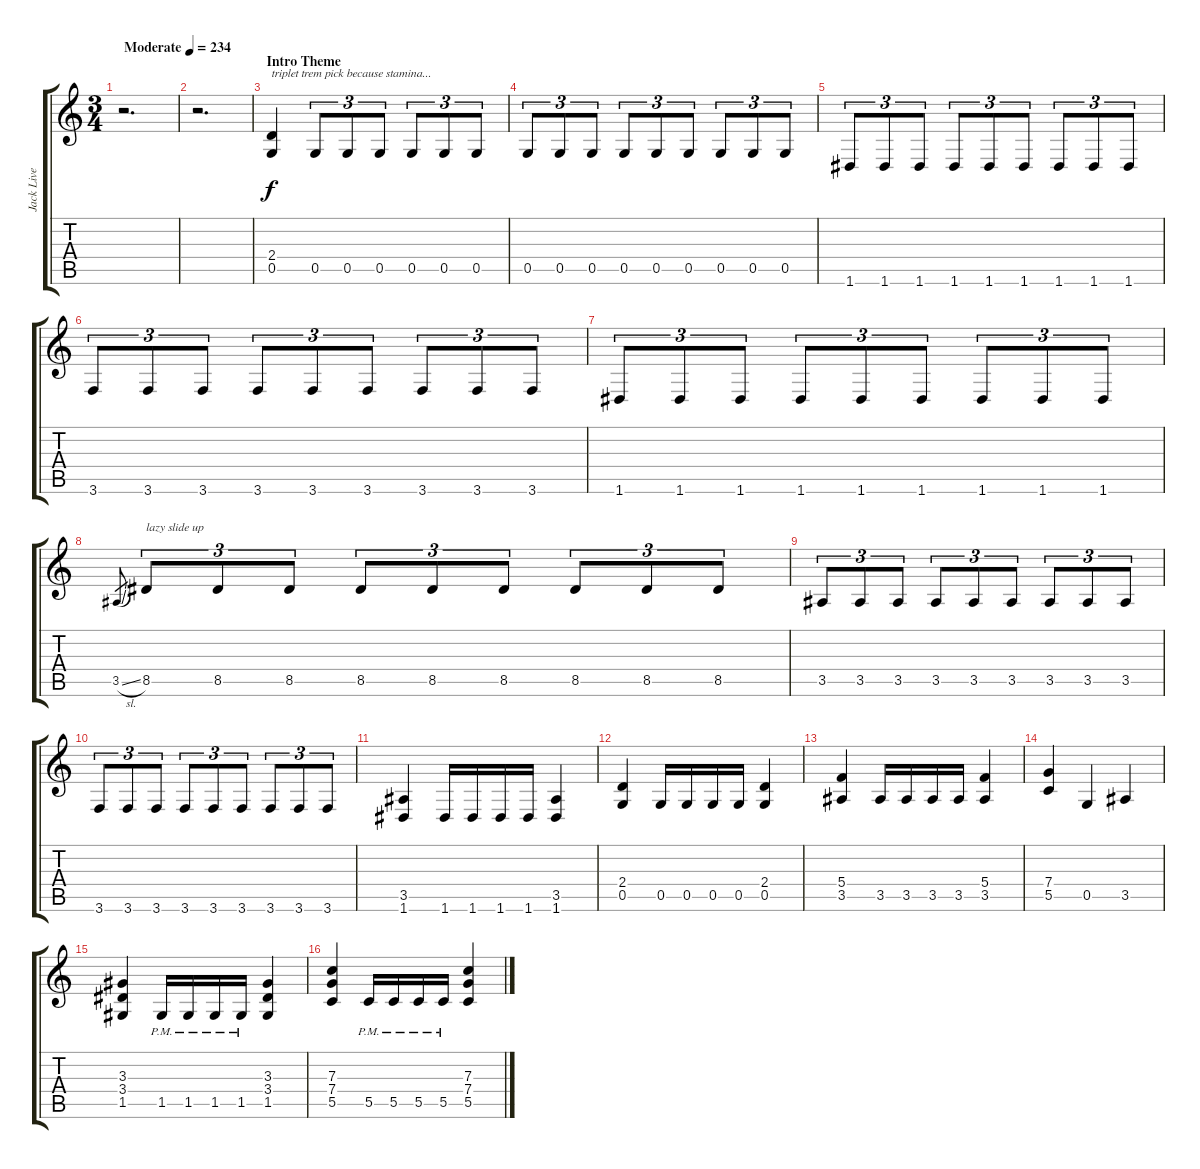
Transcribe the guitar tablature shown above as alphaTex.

\track ("Jack Live" "Jack Live") {instrument distortionguitar}
\staff {score tabs}
\tuning (D4 A3 F3 C3 G2 D2) {hide}
\ts (3 4)
\tempo (234 "Moderate")
\clef g2
\ks c
r.2{d dy f instrument distortionguitar} |
r.2{d} |
\section ("" "Intro Theme")
(2.4 0.5).4{txt "triplet trem pick because stamina..."} 0.5.8{tu (3 2)} 0.5.8{tu (3 2)} 0.5.8{tu (3 2)} 0.5.8{tu (3 2)} 0.5.8{tu (3 2)} 0.5.8{tu (3 2)} |
0.5.8{tu (3 2)} 0.5.8{tu (3 2)} 0.5.8{tu (3 2)} 0.5.8{tu (3 2)} 0.5.8{tu (3 2)} 0.5.8{tu (3 2)} 0.5.8{tu (3 2)} 0.5.8{tu (3 2)} 0.5.8{tu (3 2)} |
1.6.8{tu (3 2)} 1.6.8{tu (3 2)} 1.6.8{tu (3 2)} 1.6.8{tu (3 2)} 1.6.8{tu (3 2)} 1.6.8{tu (3 2)} 1.6.8{tu (3 2)} 1.6.8{tu (3 2)} 1.6.8{tu (3 2)} |
3.6.8{tu (3 2)} 3.6.8{tu (3 2)} 3.6.8{tu (3 2)} 3.6.8{tu (3 2)} 3.6.8{tu (3 2)} 3.6.8{tu (3 2)} 3.6.8{tu (3 2)} 3.6.8{tu (3 2)} 3.6.8{tu (3 2)} |
1.6.8{tu (3 2)} 1.6.8{tu (3 2)} 1.6.8{tu (3 2)} 1.6.8{tu (3 2)} 1.6.8{tu (3 2)} 1.6.8{tu (3 2)} 1.6.8{tu (3 2)} 1.6.8{tu (3 2)} 1.6.8{tu (3 2)} |
3.5{sl}.8{gr} 8.5.8{tu (3 2) txt "lazy slide up"} 8.5.8{tu (3 2)} 8.5.8{tu (3 2)} 8.5.8{tu (3 2)} 8.5.8{tu (3 2)} 8.5.8{tu (3 2)} 8.5.8{tu (3 2)} 8.5.8{tu (3 2)} 8.5.8{tu (3 2)} |
3.5.8{tu (3 2)} 3.5.8{tu (3 2)} 3.5.8{tu (3 2)} 3.5.8{tu (3 2)} 3.5.8{tu (3 2)} 3.5.8{tu (3 2)} 3.5.8{tu (3 2)} 3.5.8{tu (3 2)} 3.5.8{tu (3 2)} |
3.6.8{tu (3 2)} 3.6.8{tu (3 2)} 3.6.8{tu (3 2)} 3.6.8{tu (3 2)} 3.6.8{tu (3 2)} 3.6.8{tu (3 2)} 3.6.8{tu (3 2)} 3.6.8{tu (3 2)} 3.6.8{tu (3 2)} |
(3.5 1.6).4 1.6.16 1.6.16 1.6.16 1.6.16 (3.5 1.6).4 |
(2.4 0.5).4 0.5.16 0.5.16 0.5.16 0.5.16 (2.4 0.5).4 |
(5.4 3.5).4 3.5.16 3.5.16 3.5.16 3.5.16 (5.4 3.5).4 |
(7.4 5.5).4 0.5.4 3.5.4 |
(3.3 3.4 1.5).4 1.5{pm}.16 1.5{pm}.16 1.5{pm}.16 1.5{pm}.16 (3.3 3.4 1.5).4 |
(7.3 7.4 5.5).4 5.5{pm}.16 5.5{pm}.16 5.5{pm}.16 5.5{pm}.16 (7.3 7.4 5.5).4
